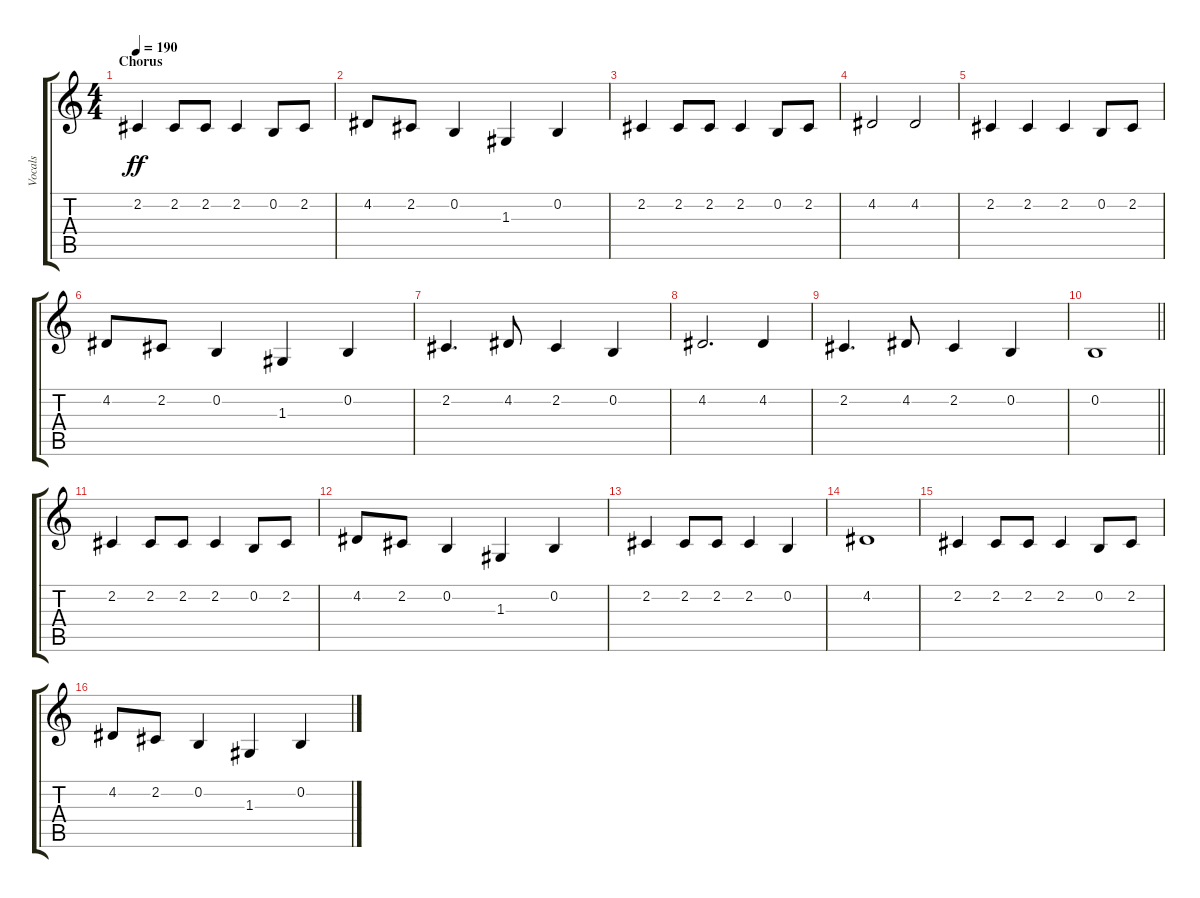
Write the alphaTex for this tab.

\track ("Vocals" "Vocals") {instrument lead1square}
\staff {score tabs}
\tuning (E4 B3 G3 D3 A2 E2) {hide}
\ts (4 4)
\section ("" "Chorus")
\tempo 190
\clef g2
\ks c
2.2.4{dy ff} 2.2.8 2.2.8 2.2.4 0.2.8 2.2.8 |
4.2.8 2.2.8 0.2.4 1.3.4 0.2.4 |
2.2.4 2.2.8 2.2.8 2.2.4 0.2.8 2.2.8 |
4.2.2 4.2.2 |
2.2.4 2.2.4 2.2.4 0.2.8 2.2.8 |
4.2.8 2.2.8 0.2.4 1.3.4 0.2.4 |
2.2.4{d} 4.2.8 2.2.4 0.2.4 |
4.2.2{d} 4.2.4 |
2.2.4{d} 4.2.8 2.2.4 0.2.4 |
\barLineRight lightlight
0.2.1 |
2.2.4 2.2.8 2.2.8 2.2.4 0.2.8 2.2.8 |
4.2.8 2.2.8 0.2.4 1.3.4 0.2.4 |
2.2.4 2.2.8 2.2.8 2.2.4 0.2.4 |
4.2.1 |
2.2.4 2.2.8 2.2.8 2.2.4 0.2.8 2.2.8 |
4.2.8 2.2.8 0.2.4 1.3.4 0.2.4
